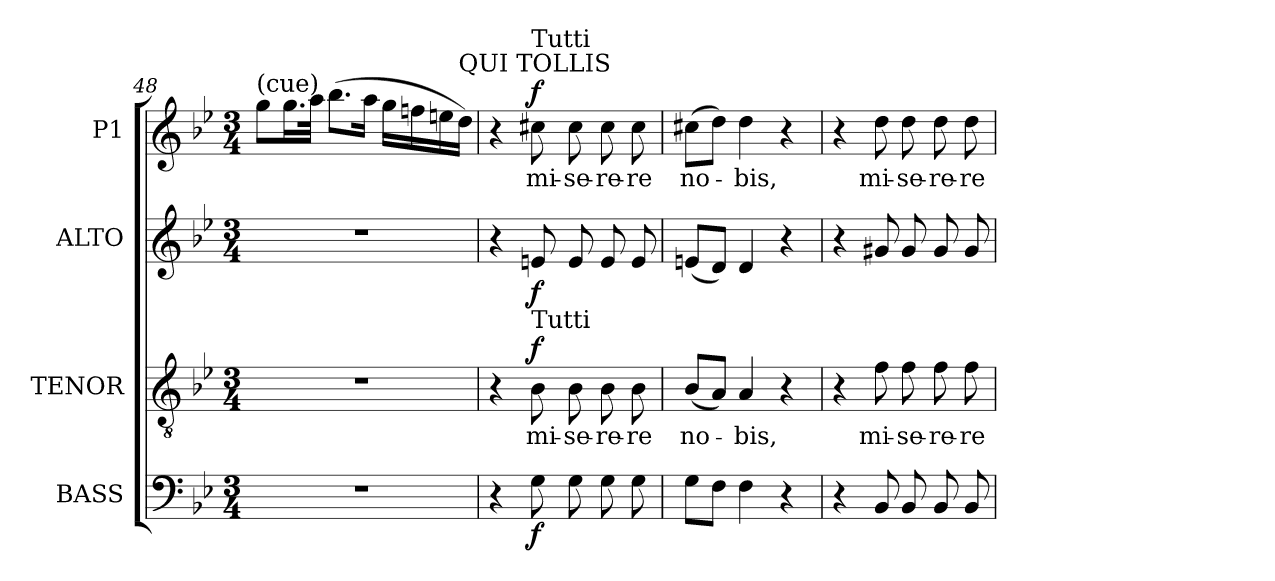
**kern	**dynam	**kern	**text	**dynam	**kern	**dynam	**kern	**text	**dynam
*part4	*part4	*part3	*part3	*part3	*part2	*part2	*part1	*part1	*part1
*staff4	*staff4	*staff3	*staff3	*staff3	*staff2	*staff2	*staff1	*staff1	*staff1
*I"BASS	*	*I"TENOR	*	*	*I"ALTO	*	*I"P1	*	*
*clefF4	*	*clefGv2	*	*	*clefG2	*	*clefG2	*	*
*	*	*ITrd7c12	*	*	*	*	*	*	*
*k[b-e-]	*	*k[b-e-]	*	*	*k[b-e-]	*	*k[b-e-]	*	*
*B-:	*	*B-:	*	*	*B-:	*	*B-:	*	*
*M3/4	*	*M3/4	*	*	*M3/4	*	*M3/4	*	*
=48	=48	=48	=48	=48	=48	=48	=48	=48	=48
!	!	!	!	!	!	!	!LO:TX:a:t=(cue)	!	!
!LO:N:vis=1	!	!LO:N:vis=1	!	!	!LO:N:vis=1	!	!	!	!
2.r	.	2.r	.	.	2.r	.	8ggi\L	.	.
.	.	.	.	.	.	.	16.ggi\L	.	.
.	.	.	.	.	.	.	32aai\JJk	.	.
.	.	.	.	.	.	.	(8.bb-i\L	.	.
.	.	.	.	.	.	.	16aai\Jk	.	.
.	.	.	.	.	.	.	16ggi\LL	.	.
.	.	.	.	.	.	.	16ffni\	.	.
.	.	.	.	.	.	.	16eeni\	.	.
!	!	!	!	!	!	!	!LO:TX:a:t=QUI TOLLIS	!	!
.	.	.	.	.	.	.	16ddi\JJ)	.	.
=49	=49	=49	=49	=49	=49	=49	=49	=49	=49
4r	.	4r	.	.	4r	.	4r	.	.
!	!	!	!LO:LY:b:color=#000000	!	!	!	!	!	!
!	!	!	!	!	!	!	!LO:TX:a:t=Tutti	!	!
!	!	!LO:TX:a:t=Tutti	!	!	!	!	!	!	!
!	!	!	!	!	!	!	!	!LO:LY:b:color=#000000	!
8Gi\	f	8BB-i\	mi-	f	8eni/	f	8cc#Xi\	mi-	f
!	!	!	!LO:LY:b:color=#000000	!	!	!	!	!	!
!	!	!	!	!	!	!	!	!LO:LY:b:color=#000000	!
8Gi\	.	8BB-i\	-se-	.	8ei/	.	8cc#i\	-se-	.
!	!	!	!LO:LY:b:color=#000000	!	!	!	!	!	!
!	!	!	!	!	!	!	!	!LO:LY:b:color=#000000	!
8Gi\	.	8BB-i\	-re-	.	8ei/	.	8cc#i\	-re-	.
!	!	!	!LO:LY:b:color=#000000	!	!	!	!	!	!
!	!	!	!	!	!	!	!	!LO:LY:b:color=#000000	!
8Gi\	.	8BB-i\	-re	.	8ei/	.	8cc#i\	-re	.
=50	=50	=50	=50	=50	=50	=50	=50	=50	=50
!	!	!	!LO:LY:b:color=#000000	!	!	!	!	!	!
!	!	!	!	!	!	!	!	!LO:LY:b:color=#000000	!
8Gi\L	.	(8BB-i/L	no-	.	(8eni/L	.	(8cc#Xi\L	no-	.
8Fi\J	.	8AAi/J)	.	.	8di/J)	.	8ddi\J)	.	.
!	!	!	!LO:LY:b:color=#000000	!	!	!	!	!	!
!	!	!	!	!	!	!	!	!LO:LY:b:color=#000000	!
4Fi\	.	4AAi/	-bis,	.	4di/	.	4ddi\	-bis,	.
4r	.	4r	.	.	4r	.	4r	.	.
=51	=51	=51	=51	=51	=51	=51	=51	=51	=51
4r	.	4r	.	.	4r	.	4r	.	.
!	!	!	!LO:LY:b:color=#000000	!	!	!	!	!	!
!	!	!	!	!	!	!	!	!LO:LY:b:color=#000000	!
8BB-i/	.	8Fi\	mi-	.	8g#Xi/	.	8ddi\	mi-	.
!	!	!	!LO:LY:b:color=#000000	!	!	!	!	!	!
!	!	!	!	!	!	!	!	!LO:LY:b:color=#000000	!
8BB-i/	.	8Fi\	-se-	.	8g#i/	.	8ddi\	-se-	.
!	!	!	!LO:LY:b:color=#000000	!	!	!	!	!	!
!	!	!	!	!	!	!	!	!LO:LY:b:color=#000000	!
8BB-i/	.	8Fi\	-re-	.	8g#i/	.	8ddi\	-re-	.
!	!	!	!LO:LY:b:color=#000000	!	!	!	!	!	!
!	!	!	!	!	!	!	!	!LO:LY:b:color=#000000	!
8BB-i/	.	8Fi\	-re	.	8g#i/	.	8ddi\	-re	.
=	=	=	=	=	=	=	=	=	=
*-	*-	*-	*-	*-	*-	*-	*-	*-	*-
